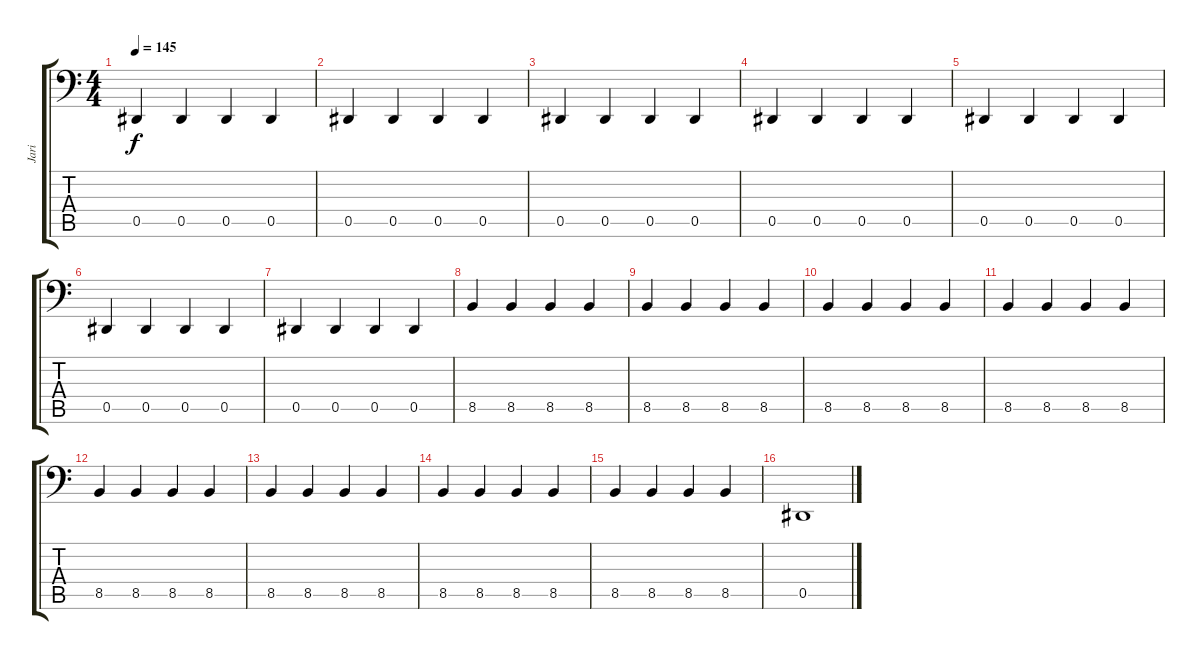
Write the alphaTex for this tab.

\track ("Jari" "Jari") {instrument electricbassfinger}
\staff {score tabs}
\tuning (B2 Gb2 Db2 Ab1 Eb1 Bb0) {hide}
\ts (4 4)
\tempo 145
\clef f4
\ks c
0.5.4{dy f} 0.5.4 0.5.4 0.5.4 |
0.5.4 0.5.4 0.5.4 0.5.4 |
0.5.4 0.5.4 0.5.4 0.5.4 |
0.5.4 0.5.4 0.5.4 0.5.4 |
0.5.4 0.5.4 0.5.4 0.5.4 |
0.5.4 0.5.4 0.5.4 0.5.4 |
0.5.4 0.5.4 0.5.4 0.5.4 |
8.5.4 8.5.4 8.5.4 8.5.4 |
8.5.4 8.5.4 8.5.4 8.5.4 |
8.5.4 8.5.4 8.5.4 8.5.4 |
8.5.4 8.5.4 8.5.4 8.5.4 |
8.5.4 8.5.4 8.5.4 8.5.4 |
8.5.4 8.5.4 8.5.4 8.5.4 |
8.5.4 8.5.4 8.5.4 8.5.4 |
8.5.4 8.5.4 8.5.4 8.5.4 |
0.5.1
